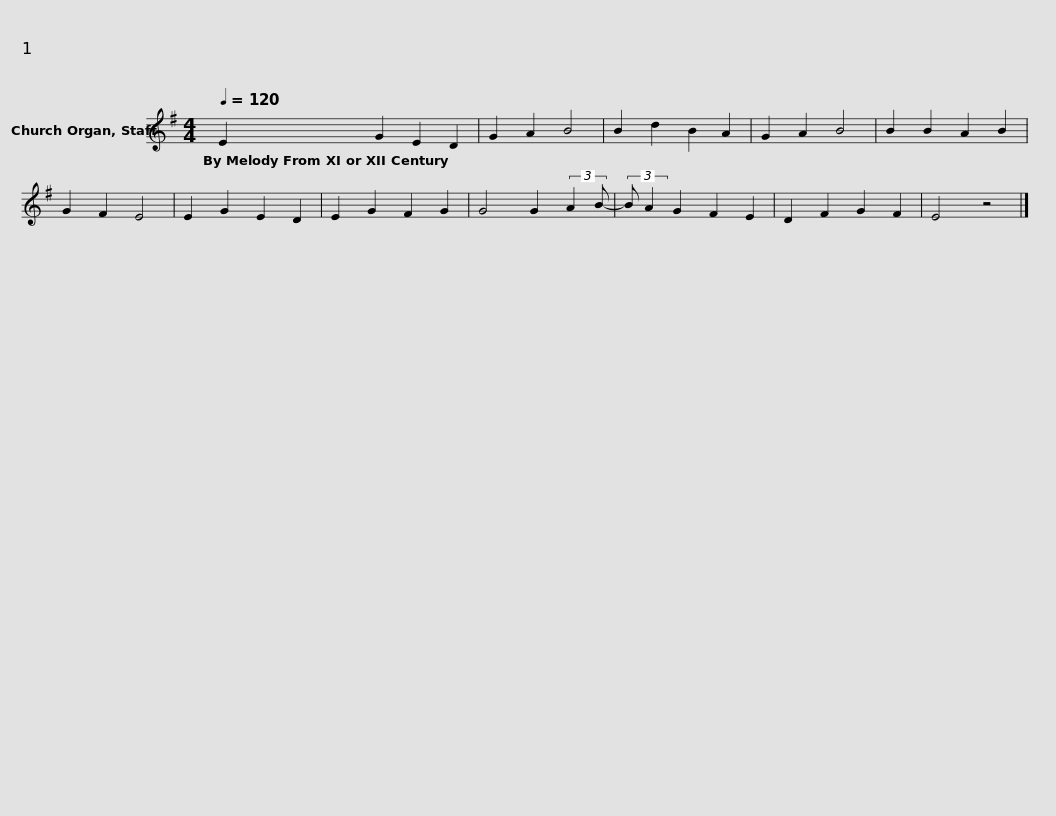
X:1
L:1/8
Q:1/4=120
M:4/4
I:linebreak $
K:G
V:1 treble
V:1
 E2 G2 E2 D2 | G2 A2 B4 | B2 d2 B2 A2 | G2 A2 B4 | B2 B2 A2 B2 | %5
 G2 F2 E4 | E2 G2 E2 D2 | E2 G2 F2 G2 | G4 G2 (3:2:2A2 B- |$ (3:2:2B A2 G2 F2 E2 | %10
 D2 F2 G2 F2 | E4 z4 |] %12
